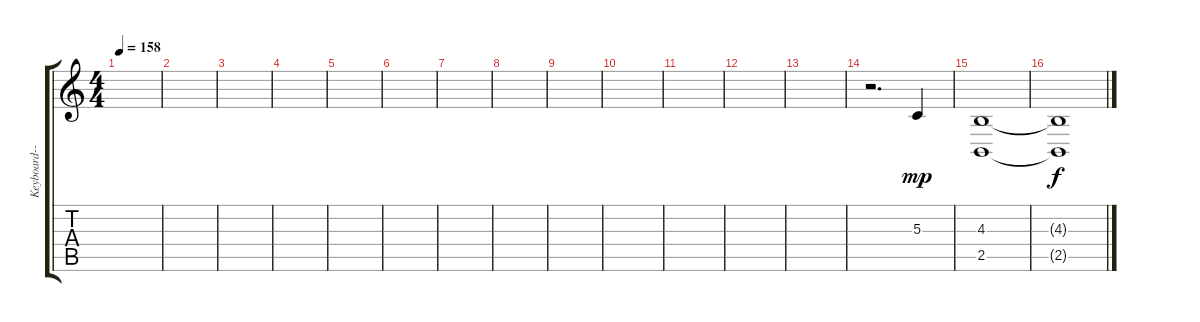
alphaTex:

\track ("Keyboard---" "Keyboard--") {instrument pad4choir}
\staff {score tabs}
\tuning (E4 B3 G3 D3 A2 E2) {hide}
\ts (4 4)
\tempo 158
\clef g2
\ks c
|
|
|
|
|
|
|
|
|
|
|
|
|
r.2{d} 5.3.4{dy mp} |
(4.3 2.5).1 |
(4.3{t} 2.5{t}).1{dy f}
